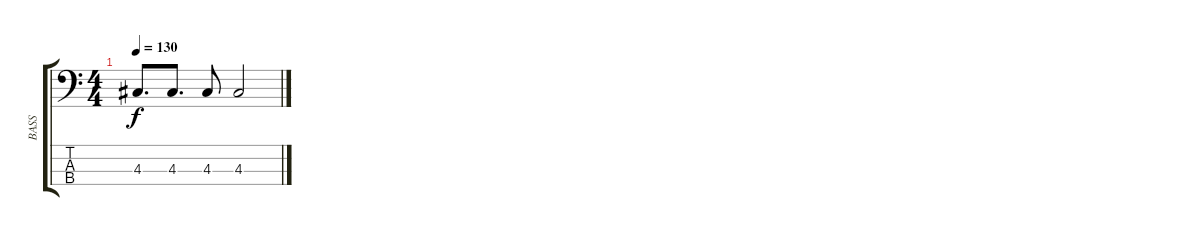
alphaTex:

\track ("BASS" "BASS") {instrument electricbassfinger}
\staff {score tabs}
\tuning (G2 D2 A1 E1) {hide}
\ts (4 4)
\tempo 130
\clef f4
\ks c
4.3.8{d dy f} 4.3.8{d} 4.3.8 4.3.2
